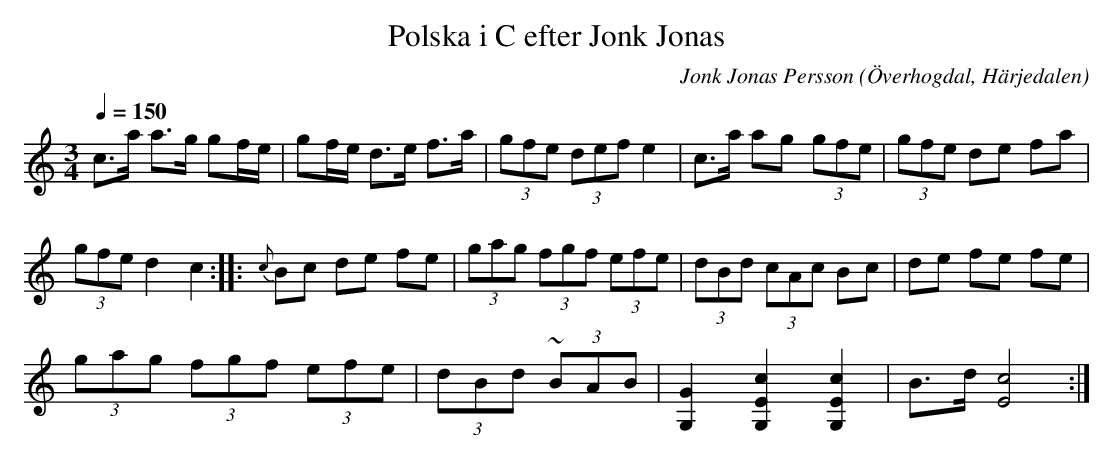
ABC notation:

X:1
T:Polska i C efter Jonk Jonas
O:Överhogdal, Härjedalen
Q:1/4=150
M:3/4
C:Jonk Jonas Persson
K:C
c>a a>g gf/2e/2 | gf/2e/2 d>e f>a | (3gfe (3def e2 | c>a ag (3gfe | (3gfe de fa|
(3gfe d2 c2 :: {c} Bc de fe | (3gag (3fgf (3efe | (3dBd (3cAc Bc | de fe fe |
(3gag (3fgf (3efe | (3dBd (3~BAB | [G2G,2] [c2E2G,2] [c2E2G,2] | B>d [c4E4] :|
